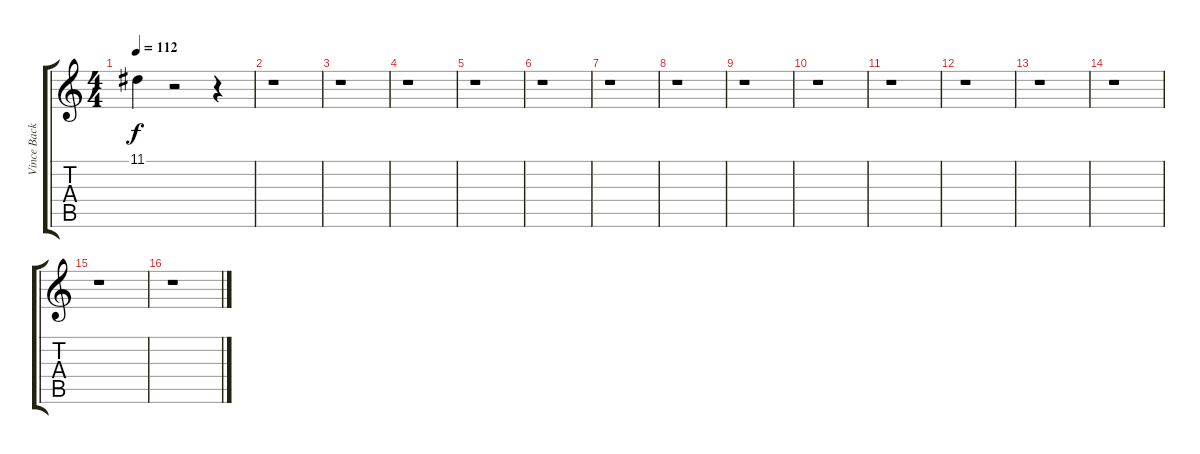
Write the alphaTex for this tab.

\track ("Vince Background" "Vince Back") {instrument harmonica}
\staff {score tabs}
\tuning (E4 B3 G3 D3 A2 E2) {hide}
\ts (4 4)
\tempo 112
\clef g2
\ks c
11.1{t}.4{dy f} r.2 r.4 |
r.1 |
r.1 |
r.1 |
r.1 |
r.1 |
r.1 |
r.1 |
r.1 |
r.1 |
r.1 |
r.1 |
r.1 |
r.1 |
r.1 |
r.1
